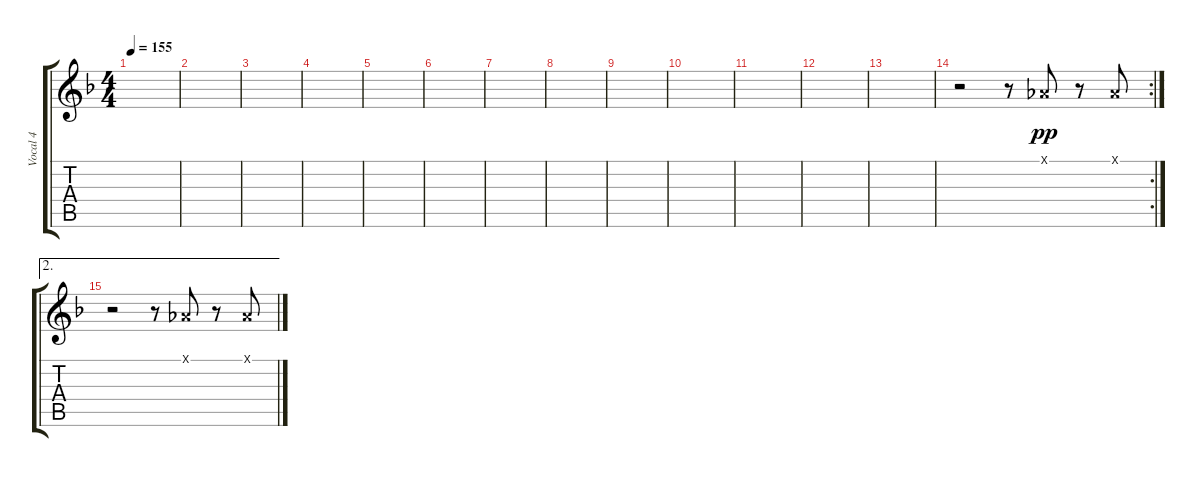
\track ("Vocal 4" "Vocal 4") {instrument tenorsax}
\staff {score tabs}
\tuning (Eb4 Bb3 Gb3 Db3 Ab2 Eb2) {hide}
\ts (4 4)
\tempo 155
\clef g2
\ks dminor
|
|
|
|
|
|
|
|
|
|
|
|
|
\rc 2
r.2 r.8 5.1{x}.8{dy pp} r.8 5.1{x}.8 |
\ae 2
r.2 r.8 5.1{x}.8 r.8 5.1{x}.8
